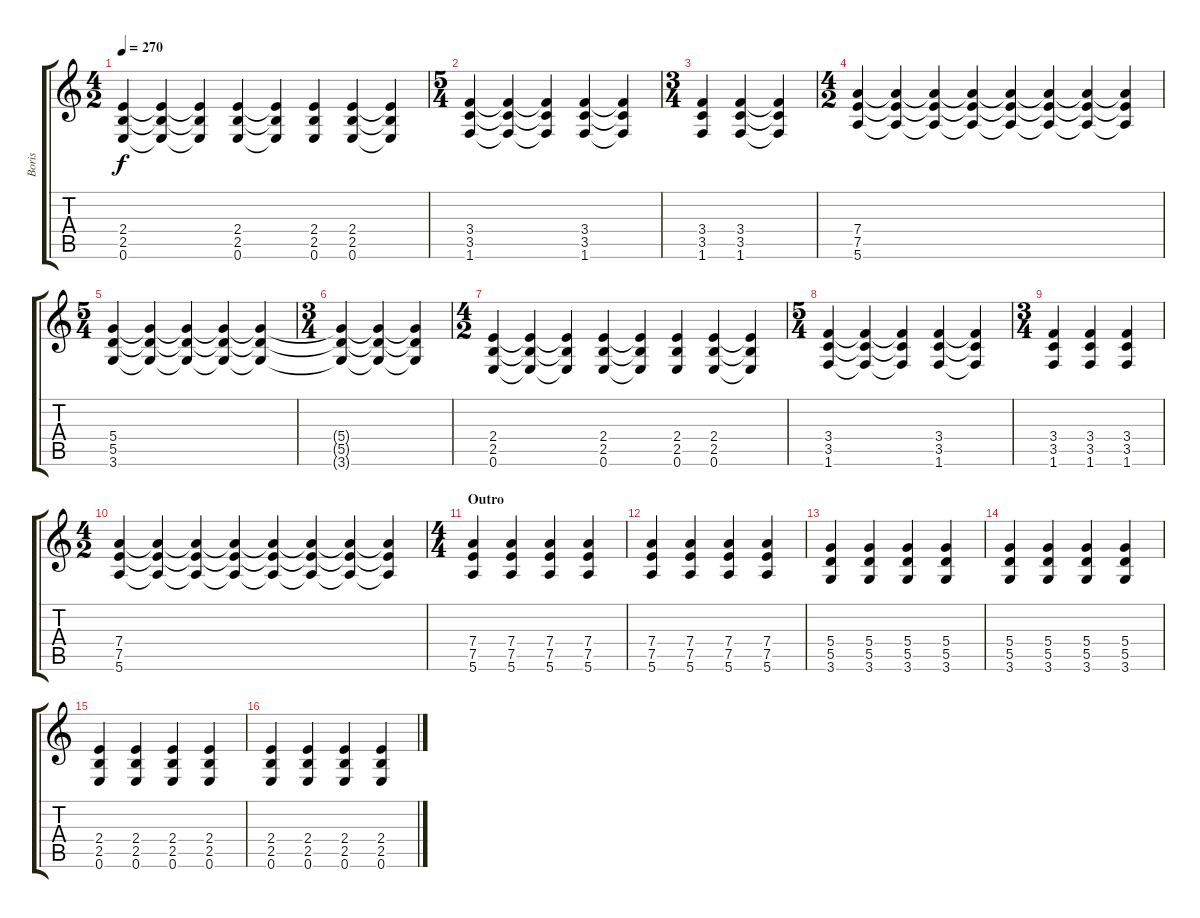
\track ("Boris" "Boris") {instrument distortionguitar}
\staff {score tabs}
\tuning (E4 B3 G3 D3 A2 E2) {hide}
\ts (4 2)
\tempo 270
\clef g2
\ks c
(2.4 2.5 0.6).4{dy f} (2.4{t} 2.5{t} 0.6{t}).4 (2.4{t} 2.5{t} 0.6{t}).4 (2.4 2.5 0.6).4 (2.4{t} 2.5{t} 0.6{t}).4 (2.4 2.5 0.6).4 (2.4 2.5 0.6).4 (2.4{t} 2.5{t} 0.6{t}).4 |
\ts (5 4)
(3.4 3.5 1.6).4 (3.4{t} 3.5{t} 1.6{t}).4 (3.4{t} 3.5{t} 1.6{t}).4 (3.4 3.5 1.6).4 (3.4{t} 3.5{t} 1.6{t}).4 |
\ts (3 4)
(3.4 3.5 1.6).4 (3.4 3.5 1.6).4 (3.4{t} 3.5{t} 1.6{t}).4 |
\ts (4 2)
(7.4 7.5 5.6).4 (7.4{t} 7.5{t} 5.6{t}).4 (7.4{t} 7.5{t} 5.6{t}).4 (7.4{t} 7.5{t} 5.6{t}).4 (7.4{t} 7.5{t} 5.6{t}).4 (7.4{t} 7.5{t} 5.6{t}).4 (7.4{t} 7.5{t} 5.6{t}).4 (7.4{t} 7.5{t} 5.6{t}).4 |
\ts (5 4)
(5.4 5.5 3.6).4 (5.4{t} 5.5{t} 3.6{t}).4 (5.4{t} 5.5{t} 3.6{t}).4 (5.4{t} 5.5{t} 3.6{t}).4 (5.4{t} 5.5{t} 3.6{t}).4 |
\ts (3 4)
(5.4{t} 5.5{t} 3.6{t}).4 (5.4{t} 5.5{t} 3.6{t}).4 (5.4{t} 5.5{t} 3.6{t}).4 |
\ts (4 2)
(2.4 2.5 0.6).4 (2.4{t} 2.5{t} 0.6{t}).4 (2.4{t} 2.5{t} 0.6{t}).4 (2.4 2.5 0.6).4 (2.4{t} 2.5{t} 0.6{t}).4 (2.4 2.5 0.6).4 (2.4 2.5 0.6).4 (2.4{t} 2.5{t} 0.6{t}).4 |
\ts (5 4)
(3.4 3.5 1.6).4 (3.4{t} 3.5{t} 1.6{t}).4 (3.4{t} 3.5{t} 1.6{t}).4 (3.4 3.5 1.6).4 (3.4{t} 3.5{t} 1.6{t}).4 |
\ts (3 4)
(3.4 3.5 1.6).4 (3.4 3.5 1.6).4 (3.4 3.5 1.6).4 |
\ts (4 2)
(7.4 7.5 5.6).4 (7.4{t} 7.5{t} 5.6{t}).4 (7.4{t} 7.5{t} 5.6{t}).4 (7.4{t} 7.5{t} 5.6{t}).4 (7.4{t} 7.5{t} 5.6{t}).4 (7.4{t} 7.5{t} 5.6{t}).4 (7.4{t} 7.5{t} 5.6{t}).4 (7.4{t} 7.5{t} 5.6{t}).4 |
\ts (4 4)
\section ("" "Outro")
(7.4 7.5 5.6).4 (7.4 7.5 5.6).4 (7.4 7.5 5.6).4 (7.4 7.5 5.6).4 |
(7.4 7.5 5.6).4 (7.4 7.5 5.6).4 (7.4 7.5 5.6).4 (7.4 7.5 5.6).4 |
(5.4 5.5 3.6).4 (5.4 5.5 3.6).4 (5.4 5.5 3.6).4 (5.4 5.5 3.6).4 |
(5.4 5.5 3.6).4 (5.4 5.5 3.6).4 (5.4 5.5 3.6).4 (5.4 5.5 3.6).4 |
(2.4 2.5 0.6).4 (2.4 2.5 0.6).4 (2.4 2.5 0.6).4 (2.4 2.5 0.6).4 |
(2.4 2.5 0.6).4 (2.4 2.5 0.6).4 (2.4 2.5 0.6).4 (2.4 2.5 0.6).4
